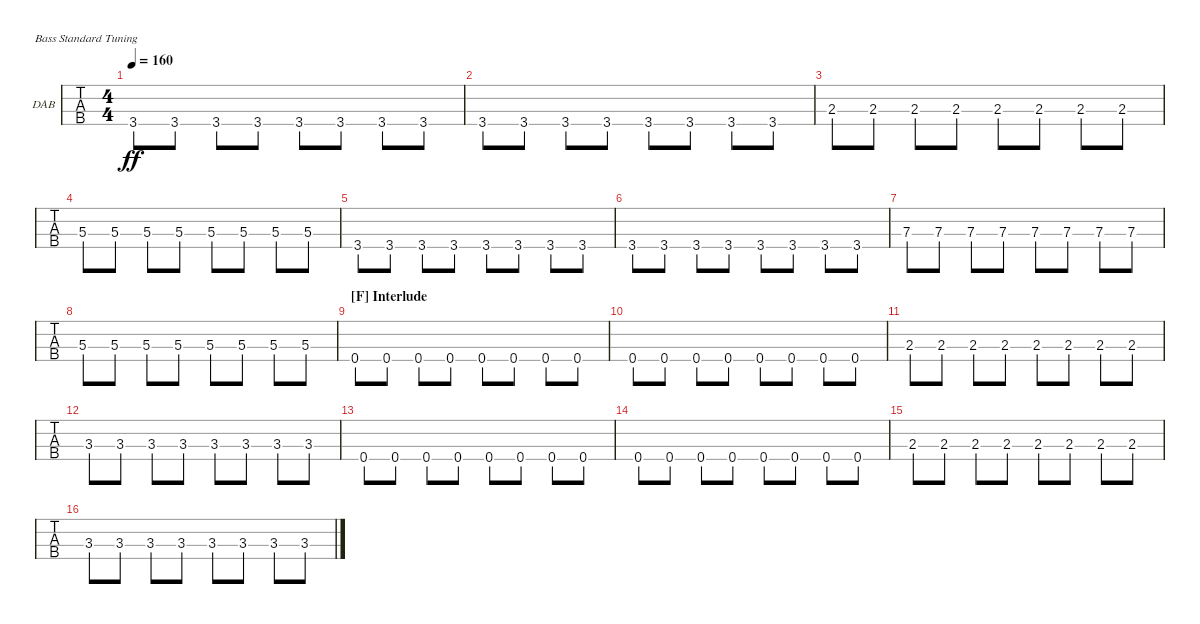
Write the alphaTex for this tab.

\defaultSystemsLayout 4
\bracketExtendMode groupsimilarinstruments
\firstSystemTrackNameOrientation horizontal
\otherSystemsTrackNameOrientation horizontal
\track ("Dan Andriano - Bass" "DAB") {instrument electricbassfinger}
\staff {tabs}
\tuning (G2 D2 A1 E1)
\ts (4 4)
\tempo 160
\clef f4
\ks c
3.4.8{dy ff} 3.4.8 3.4.8 3.4.8 3.4.8 3.4.8 3.4.8 3.4.8 |
3.4.8 3.4.8 3.4.8 3.4.8 3.4.8 3.4.8 3.4.8 3.4.8 |
2.3.8 2.3.8 2.3.8 2.3.8 2.3.8 2.3.8 2.3.8 2.3.8 |
5.3.8 5.3.8 5.3.8 5.3.8 5.3.8 5.3.8 5.3.8 5.3.8 |
3.4.8 3.4.8 3.4.8 3.4.8 3.4.8 3.4.8 3.4.8 3.4.8 |
3.4.8 3.4.8 3.4.8 3.4.8 3.4.8 3.4.8 3.4.8 3.4.8 |
7.3.8 7.3.8 7.3.8 7.3.8 7.3.8 7.3.8 7.3.8 7.3.8 |
5.3.8 5.3.8 5.3.8 5.3.8 5.3.8 5.3.8 5.3.8 5.3.8 |
\section ("F" "Interlude")
0.4.8 0.4.8 0.4.8 0.4.8 0.4.8 0.4.8 0.4.8 0.4.8 |
0.4.8 0.4.8 0.4.8 0.4.8 0.4.8 0.4.8 0.4.8 0.4.8 |
2.3.8 2.3.8 2.3.8 2.3.8 2.3.8 2.3.8 2.3.8 2.3.8 |
3.3.8 3.3.8 3.3.8 3.3.8 3.3.8 3.3.8 3.3.8 3.3.8 |
0.4.8 0.4.8 0.4.8 0.4.8 0.4.8 0.4.8 0.4.8 0.4.8 |
0.4.8 0.4.8 0.4.8 0.4.8 0.4.8 0.4.8 0.4.8 0.4.8 |
2.3.8 2.3.8 2.3.8 2.3.8 2.3.8 2.3.8 2.3.8 2.3.8 |
3.3.8 3.3.8 3.3.8 3.3.8 3.3.8 3.3.8 3.3.8 3.3.8
